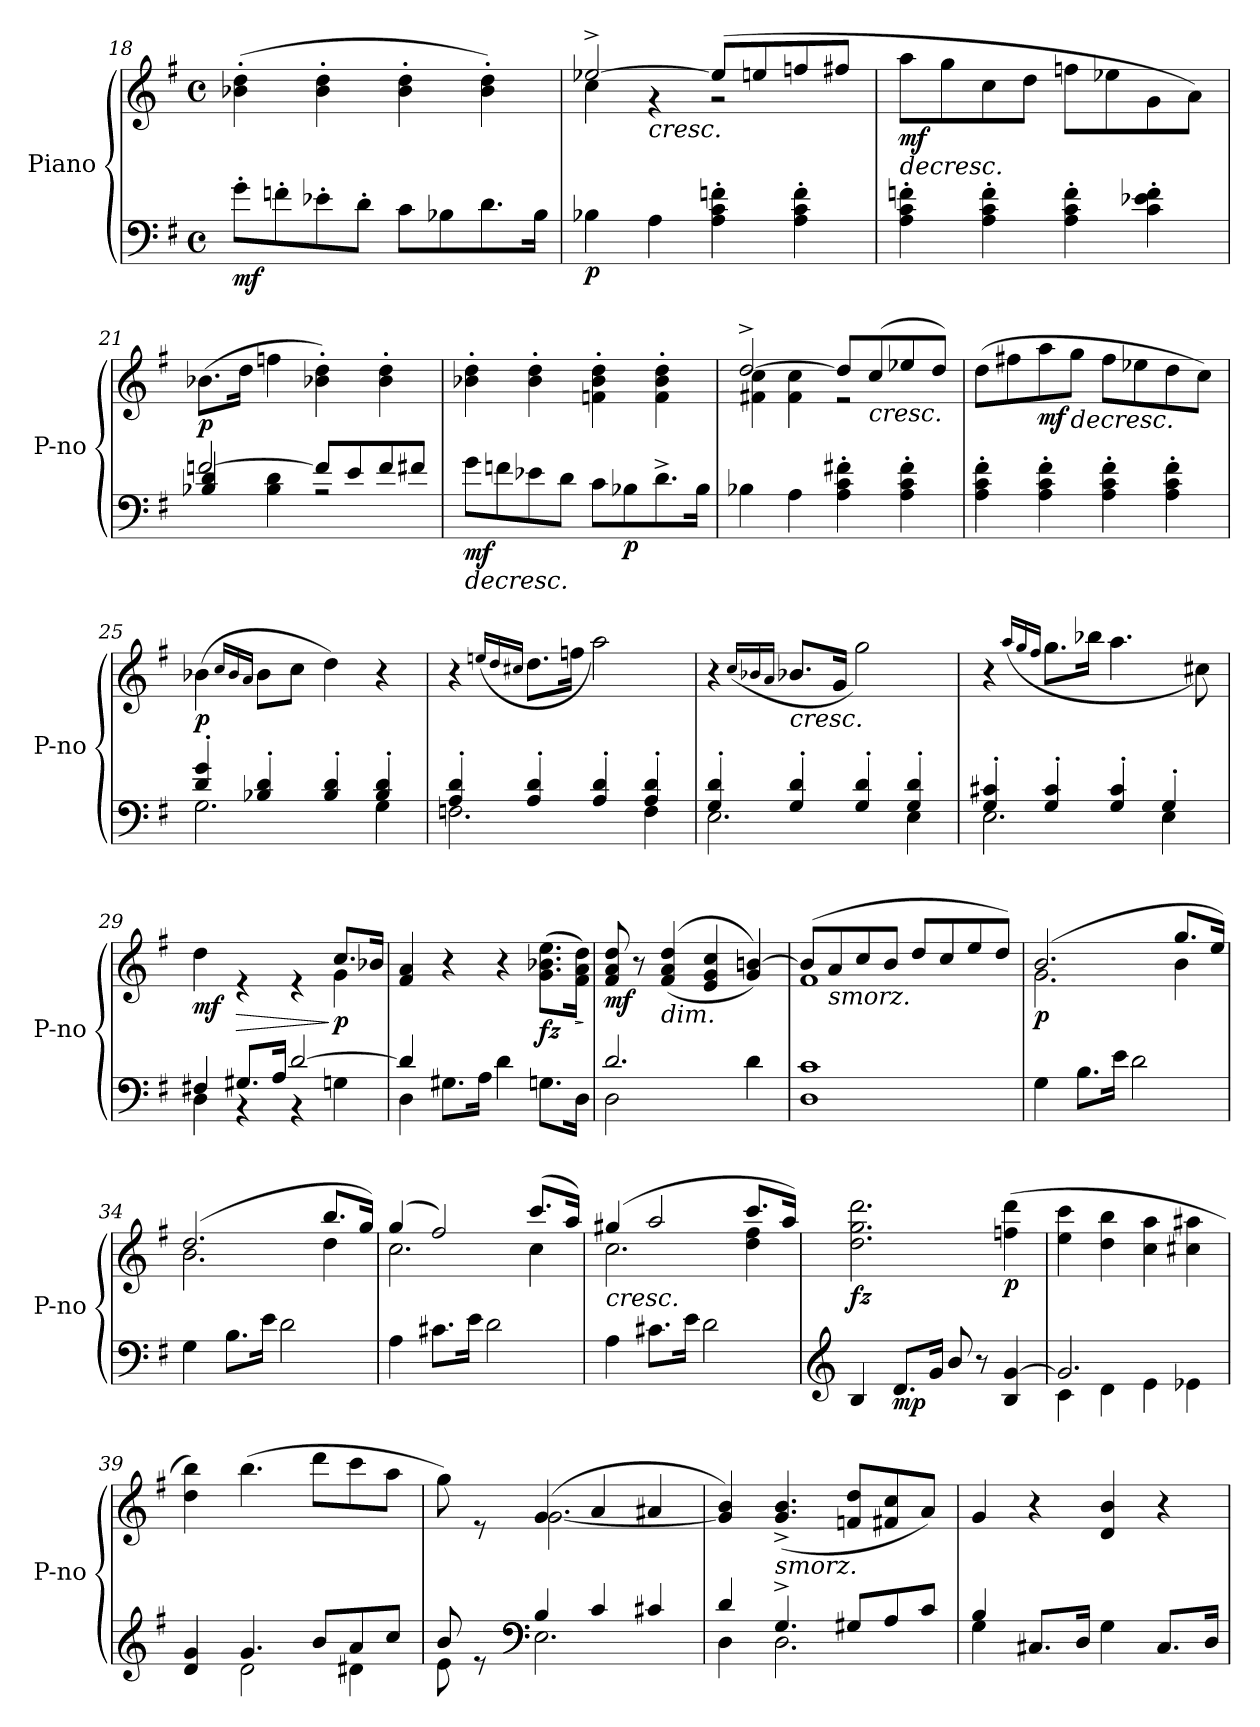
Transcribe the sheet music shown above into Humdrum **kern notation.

**kern	**kern	**dynam
*part1	*part1	*part1
*staff2	*staff1	*staff1/2
*I"Piano	*	*
*I'P-no	*	*
!!LO:LB:g=z
*clefF4	*clefG2	*
*k[f#]	*k[f#]	*
*M4/4	*M4/4	*
*met(c)	*met(c)	*
=18	=18	=18
!	!	!LO:DY:b=2
8g'\L	(>4b-X\' 4dd\'	mf
8fn'\	.	.
8e-X'\	4b-\' 4dd\'	.
8d'\J	.	.
8c\L	4b-\' 4dd\'	.
8B-X\	.	.
8.d\	4b-\' 4dd\')	.
16B-\Jk	.	.
=19	=19	=19
*	*^	*
!	!	!	!LO:DY:b=2
4B-X\	[2ee-X^/	4cc\	p
!	!	!	!LO:HP:b
4A\	.	4r	<
4A\' 4c\' 4fn\'	(>8ee-/L]	2r	.
.	8een/	.	.
4A\' 4c\' 4f\'	8ffn/	.	.
.	8ff#X/J	.	.
*	*v	*v	*
=20	=20	=20
!	!	!LO:HP:b
!	!	!LO:DY:n=1:b
4A\' 4c\' 4fn\'	8aa\L	> mf
.	8gg\	.
4A\' 4c\' 4f\'	8cc\	.
.	8dd\J	.
4A\' 4c\' 4f\'	8ffn\L	.
.	8ee-X\	.
4c\' 4e-X\' 4f\'	8g\	.
.	8a\J)	.
.	.	[
=21	=21	=21
*^	*	*
!	!	!	!LO:DY:b
[2fn/	4B-X/ 4d/	(>8.b-X\L	p
.	.	16dd\Jk	.
.	4B-\ 4d\	4ffn\	.
8f/L]	2rA	4b-X\' 4dd\')	.
8e/	.	.	.
8f/	.	4b-\' 4dd\'	.
8f#X/J	.	.	.
*v	*v	*	*
.	.	]
=22	=22	=22
!	!	!LO:HP:b=2
!	!	!LO:DY:n=1:b=2
8g\L	4b-X\' 4dd\'	> mf
8fn\	.	.
8e-X\	4b-\' 4dd\'	.
8d\J	.	.
8c\L	4fn\' 4b-\' 4dd\'	.
!	!	!LO:DY:n=2:b=2
8B-X\	.	p
8.d^\	4f\' 4b-\' 4dd\'	.
16B-\Jk	.	.
=23	=23	=23
*	*^	*
4B-X\	[2dd^/	4f#X\ 4cc\	.
4A\	.	4f#\ 4cc\	.
4A\' 4c\' 4f#X\'	8dd/L]	2r	.
!	!	!	!LO:HP:b
.	(>8cc/	.	<
4A\' 4c\' 4f#\'	8ee-X/	.	.
.	8dd/J)	.	.
*	*v	*v	*
=24	=24	=24
4A\' 4c\' 4f#\'	(>8dd\L	.
.	8ff#X\	.
!	!	!LO:DY:n=1:b
4A\' 4c\' 4f#\'	8aa\	] mf
!	!	!LO:HP:b
.	8gg\J	>
4A\' 4c\' 4f#\'	8ff#\L	.
.	8ee-X\	.
4A\' 4c\' 4f#\'	8dd\	.
.	8cc\J)	.
.	.	[
=25	=25	=25
*^	*	*
!	!	!	!LO:DY:b
4d/' 4g/'	2.G\	(>4b-X\	p
.	.	16qcc/LL	.
.	.	16qb-/	.
.	.	16qa/JJ	.
4B-X/' 4d/'	.	8b-\L	.
.	.	8cc\J	.
4B-/' 4d/'	.	4dd\)	.
4B-/' 4d/'	4G\	4r	.
=26	=26	=26	=26
4A/' 4d/'	2.Fn\	4r	.
.	.	(>16qeen/LL	.
.	.	16qdd/	.
.	.	16qcc#X/JJ	.
4A/' 4d/'	.	8.dd\L	.
.	.	16ffn\Jk	.
4A/' 4d/'	.	2aa\)	.
4A/' 4d/'	4F\	.	.
!!LO:LB:g=z
=27	=27	=27	=27
4G/' 4d/'	2.E\	4r	.
.	.	(>16qcc/LL	.
.	.	16qb-X/	.
.	.	16qa/JJ	.
!	!	!LO:TX:b:i:t=cresc.	!
4G/' 4d/'	.	8.b-/L	.
.	.	16g/Jk	.
4G/' 4d/'	.	2gg\)	.
4G/' 4d/'	4E\	.	.
=28	=28	=28	=28
4G/' 4c#X/'	2.E\	4r	.
.	.	(>16qaa/LL	.
.	.	16qgg/	.
.	.	16qff#/JJ	.
4G/' 4c#/'	.	8.gg\L	.
.	.	16bb-X\Jk	.
4G/' 4c#/'	.	4.aa\	.
4G'/	4E\	.	.
.	.	8cc#X\)	.
=29	=29	=29	=29
*	*	*^	*
!	!	!	!	!LO:DY:b
4F#X/	4D\	4dd\	2.ryy	mf
!	!	!	!	!LO:HP:b
8.G#X/L	4r	4re	.	>
16A/Jk	.	.	.	.
[2d/	4r	4re	.	.
!	!	!	!	!LO:DY:n=1:b
.	4Gn\	8.cc/L	4g\	] p
.	.	16b-X/Jk	.	.
*	*	*v	*v	*
=30	=30	=30	=30
4d/]	4D\	4f#/ 4a/	.
8.G#X\L	2.ryy	4r	.
16A\Jk	.	.	.
4d\	.	4r	.
!	!	!	!LO:DY:b
8.Gn\L	.	(>8.g\ 8.b-X\ 8.ee\L	fz
!	!	!	!LO:HP:b
16D\Jk	.	16f#\ 16a\ 16dd\Jk)	>
*v	*v	*	*
.	.	]
=31	=31	=31
*^	*	*
!	!	!	!LO:DY:b
2.d/	2D\	8f#/ 8a/ 8dd/	mf
.	.	8r	.
!	!	!LO:TX:b:i:t=dim.	!
.	.	(<(>4f#/ 4a/ 4dd/	.
.	2ryy	4e/ 4g/ 4cc/	.
4d\	.	4g/ [4bn/))	.
=32	=32	=32	=32
*	*	*MM91	*
*	*	*^	*
1c	1D	(>8b/L]	1f#	.
*	*	*MM90	*	*
!	!	!LO:TX:b:i:t=smorz.	!	!
.	.	8a/	.	.
*	*	*MM89	*	*
.	.	8cc/	.	.
*	*	*MM88	*	*
.	.	8b/J	.	.
*	*	*MM87	*	*
.	.	8dd/L	.	.
*	*	*MM86	*	*
.	.	8cc/	.	.
*	*	*MM85	*	*
.	.	8ee/	.	.
*	*	*MM84	*	*
.	.	8dd/J)	.	.
*v	*v	*	*	*
=33	=33	=33	=33
*	*MM92	*	*
!	!	!	!LO:DY:b
4G\	(>2.b/	2.g\	p
8.B\L	.	.	.
16e\Jk	.	.	.
2d\	.	.	.
.	8.gg/L	4b\	.
.	16ee/Jk)	.	.
=34	=34	=34	=34
4G\	(>2.dd/	2.b\	.
8.B\L	.	.	.
16e\Jk	.	.	.
2d\	.	.	.
.	8.bb/L	4dd\	.
.	16gg/Jk)	.	.
=35	=35	=35	=35
4A\	(>4gg/	2.cc\	.
8.c#X\L	2ff#/)	.	.
16e\Jk	.	.	.
2d\	.	.	.
.	(<8.ccc/L	4cc\	.
.	16aa/Jk)	.	.
!!LO:LB:g=z	!!
=36	=36	=36	=36
!	!	!	!LO:HP:b
4A\	(>4gg#X/	2.cc\	<
8.c#X\L	2aa/	.	.
16e\Jk	.	.	.
2d\	.	.	.
.	8.ccc/L	4dd\ 4ff#\	.
.	16aa/Jk)	.	.
*	*v	*v	*
.	.	]
=37	=37	=37
*clefG2	*	*
!	!	!LO:DY:b
4B/	2.dd\ 2.gg\ 2.ddd\	fz
!	!	!LO:DY:b=2
8.d/L	.	mp
16g/Jk	.	.
8b/	.	.
8r	.	.
!	!	!LO:DY:b
4B/ [4g/	(>4ffn\ 4ddd\	p
=38	=38	=38
*^	*	*
2.g/]	4c\	4ee\ 4ccc\	.
.	4d\	4dd\ 4bb\	.
.	4e\	4cc\ 4aa\	.
4ryy	4e-X\	4cc#X\ 4aa#X\	.
=39	=39	=39	=39
4d/ 4g/	4ryy	4dd\ 4bb\)	.
4.g/	2d\	(>4.bb\	.
8b/L	.	8ddd\L	.
8a/	4d#X\	8ccc\	.
8cc/J	.	8aa\J	.
=40	=40	=40	=40
*	*	*^	*
8b/	8e\	8gg\)	4ryy	.
8re	8ryy	8re	.	.
*clefF4	*	*	*	*
4B/	2.E\	(>4g/	[2.g\	.
4c/	.	4a/	.	.
4c#X/	.	4a#X/	.	.
*	*	*v	*v	*
=41	=41	=41	=41
4d/	4D\	4g/] 4b/)	.
*	*	*MM90	*
!	!	!LO:TX:b:i:t=smorz.	!
4.G^/	2.D\	(>4.g/^ 4.b/^	.
*	*	*MM88	*
8G#X/L	.	8fn/ 8dd/L	.
8A/	.	8f#X/ 8cc/	.
*	*	*MM86	*
8c/J	.	8a/J)	.
=42	=42	=42	=42
*	*	*MM84	*
4B/	4G\	4g/	.
*	*	*MM82	*
8.C#X/L	2.ryy	4r	.
16D/Jk	.	.	.
*	*	*MM80	*
4G\	.	4d/ 4b/	.
*	*	*MM78	*
8.C#/L	.	4r	.
16D/Jk	.	.	.
*v	*v	*	*
.	.	[
=	=	=
*-	*-	*-
